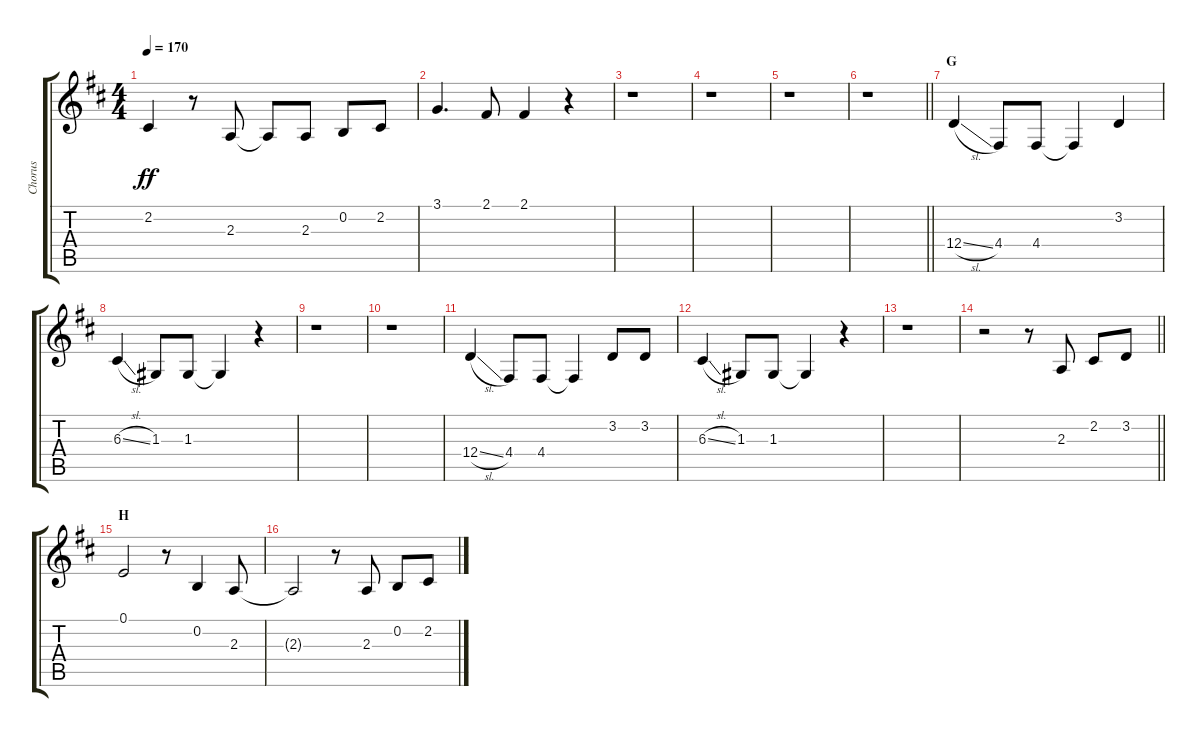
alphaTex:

\track ("Chorus" "Chorus") {instrument voiceoohs}
\staff {score tabs}
\tuning (E4 B3 G3 D3 A2 E2) {hide}
\ts (4 4)
\tempo 170
\clef g2
\ks d
2.2.4{dy ff} r.8 2.3.8 2.3{t}.8 2.3.8 0.2.8 2.2.8 |
3.1.4{d} 2.1.8 2.1.4 r.4 |
r.1 |
r.1 |
r.1 |
\barLineRight lightlight
r.1 |
\section ("" "G")
12.4{sl}.4 4.4.8 4.4.8 4.4{t}.4 3.2.4 |
6.3{sl}.4 1.3.8 1.3.8 1.3{t}.4 r.4 |
r.1 |
r.1 |
12.4{sl}.4 4.4.8 4.4.8 4.4{t}.4 3.2.8 3.2.8 |
6.3{sl}.4 1.3.8 1.3.8 1.3{t}.4 r.4 |
r.1 |
\barLineRight lightlight
r.2 r.8 2.3.8 2.2.8 3.2.8 |
\section ("" "H")
0.1.2 r.8 0.2.4 2.3.8 |
2.3{t}.2 r.8 2.3.8 0.2.8 2.2.8
